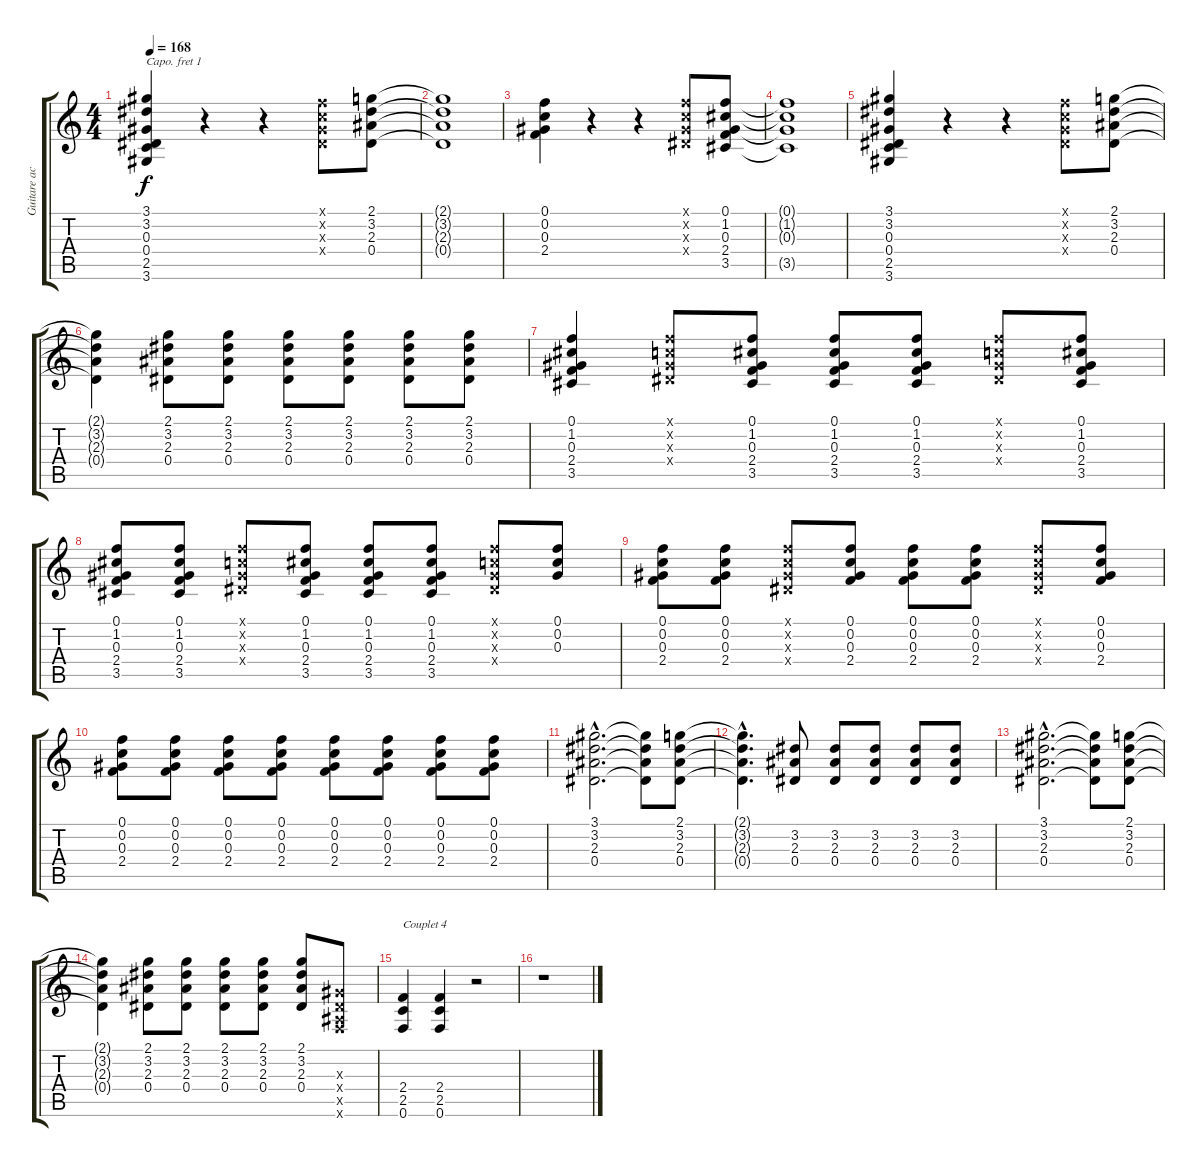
\track ("Guitare acc" "Guitare ac") {instrument acousticguitarsteel}
\staff {score tabs}
\capo 1
\tuning (E4 B3 G3 D3 A2 E2) {hide}
\ts (4 4)
\tempo 168
\clef g2
\ks c
(3.1 3.2 0.3 0.4 2.5 3.6).4{dy f} r.4 r.4 (0.1{x} 0.2{x} 0.3{x} 0.4{x}).8 (2.1 3.2 2.3 0.4).8 |
(2.1{t} 3.2{t} 2.3{t} 0.4{t}).1 |
(0.1 0.2 0.3 2.4).4 r.4 r.4 (0.1{x} 0.2{x} 0.3{x} 0.4{x}).8 (0.1 1.2 0.3 2.4 3.5).8 |
(0.1{t} 1.2{t} 0.3{t} 3.5{t}).1 |
(3.1 3.2 0.3 0.4 2.5 3.6).4 r.4 r.4 (0.1{x} 0.2{x} 0.3{x} 0.4{x}).8 (2.1 3.2 2.3 0.4).8 |
(2.1{t} 3.2{t} 2.3{t} 0.4{t}).4 (2.1 3.2 2.3 0.4).8 (2.1 3.2 2.3 0.4).8 (2.1 3.2 2.3 0.4).8 (2.1 3.2 2.3 0.4).8 (2.1 3.2 2.3 0.4).8 (2.1 3.2 2.3 0.4).8 |
(0.1 1.2 0.3 2.4 3.5).4 (0.1{x} 0.2{x} 0.3{x} 0.4{x}).8 (0.1 1.2 0.3 2.4 3.5).8 (0.1 1.2 0.3 2.4 3.5).8 (0.1 1.2 0.3 2.4 3.5).8 (0.1{x} 0.2{x} 0.3{x} 0.4{x}).8 (0.1 1.2 0.3 2.4 3.5).8 |
(0.1 1.2 0.3 2.4 3.5).8 (0.1 1.2 0.3 2.4 3.5).8 (0.1{x} 0.2{x} 0.3{x} 0.4{x}).8 (0.1 1.2 0.3 2.4 3.5).8 (0.1 1.2 0.3 2.4 3.5).8 (0.1 1.2 0.3 2.4 3.5).8 (0.1{x} 0.2{x} 0.3{x} 0.4{x}).8 (0.1 0.2 0.3).8 |
(0.1 0.2 0.3 2.4).8 (0.1 0.2 0.3 2.4).8 (0.1{x} 0.2{x} 0.3{x} 0.4{x}).8 (0.1 0.2 0.3 2.4).8 (0.1 0.2 0.3 2.4).8 (0.1 0.2 0.3 2.4).8 (0.1{x} 0.2{x} 0.3{x} 0.4{x}).8 (0.1 0.2 0.3 2.4).8 |
(0.1 0.2 0.3 2.4).8 (0.1 0.2 0.3 2.4).8 (0.1 0.2 0.3 2.4).8 (0.1 0.2 0.3 2.4).8 (0.1 0.2 0.3 2.4).8 (0.1 0.2 0.3 2.4).8 (0.1 0.2 0.3 2.4).8 (0.1 0.2 0.3 2.4).8 |
(3.1{hac} 3.2{hac} 2.3{hac} 0.4{hac}).2{d} (3.1{t} 3.2{t} 2.3{t} 0.4{t}).8 (2.1 3.2 2.3 0.4).8 |
(2.1{hac t} 3.2{hac t} 2.3{hac t} 0.4{hac t}).4{d} (3.2 2.3 0.4).8 (3.2 2.3 0.4).8 (3.2 2.3 0.4).8 (3.2 2.3 0.4).8 (3.2 2.3 0.4).8 |
(3.1{hac} 3.2{hac} 2.3{hac} 0.4{hac}).2{d} (3.1{t} 3.2{t} 2.3{t} 0.4{t}).8 (2.1 3.2 2.3 0.4).8 |
(2.1{t} 3.2{t} 2.3{t} 0.4{t}).4 (2.1 3.2 2.3 0.4).8 (2.1 3.2 2.3 0.4).8 (2.1 3.2 2.3 0.4).8 (2.1 3.2 2.3 0.4).8 (2.1 3.2 2.3 0.4).8 (0.3{x} 0.4{x} 0.5{x} 0.6{x}).8 |
(2.4 2.5 0.6).4{txt "Couplet 4"} (2.4 2.5 0.6).4 r.2 |
r.1
